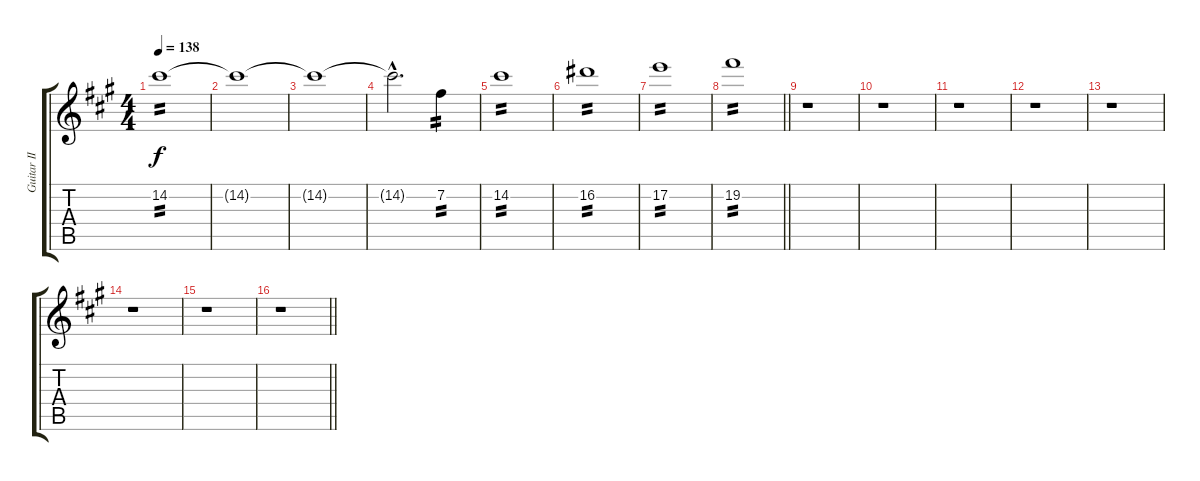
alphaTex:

\track ("Guitar II" "Guitar II") {instrument overdrivenguitar}
\staff {score tabs}
\tuning (E4 B3 G3 D3 A2 E2) {hide}
\ts (4 4)
\tempo 138
\clef g2
\ks a
14.2.1{tp 2 dy f} |
14.2{t}.1 |
14.2{t}.1 |
14.2{hac t}.2{d} 7.2.4{tp 2} |
14.2.1{tp 2} |
16.2.1{tp 2} |
17.2.1{tp 2} |
\barLineRight lightlight
19.2.1{tp 2} |
r.1 |
r.1 |
r.1 |
r.1 |
r.1 |
r.1 |
r.1 |
\barLineRight lightlight
r.1
